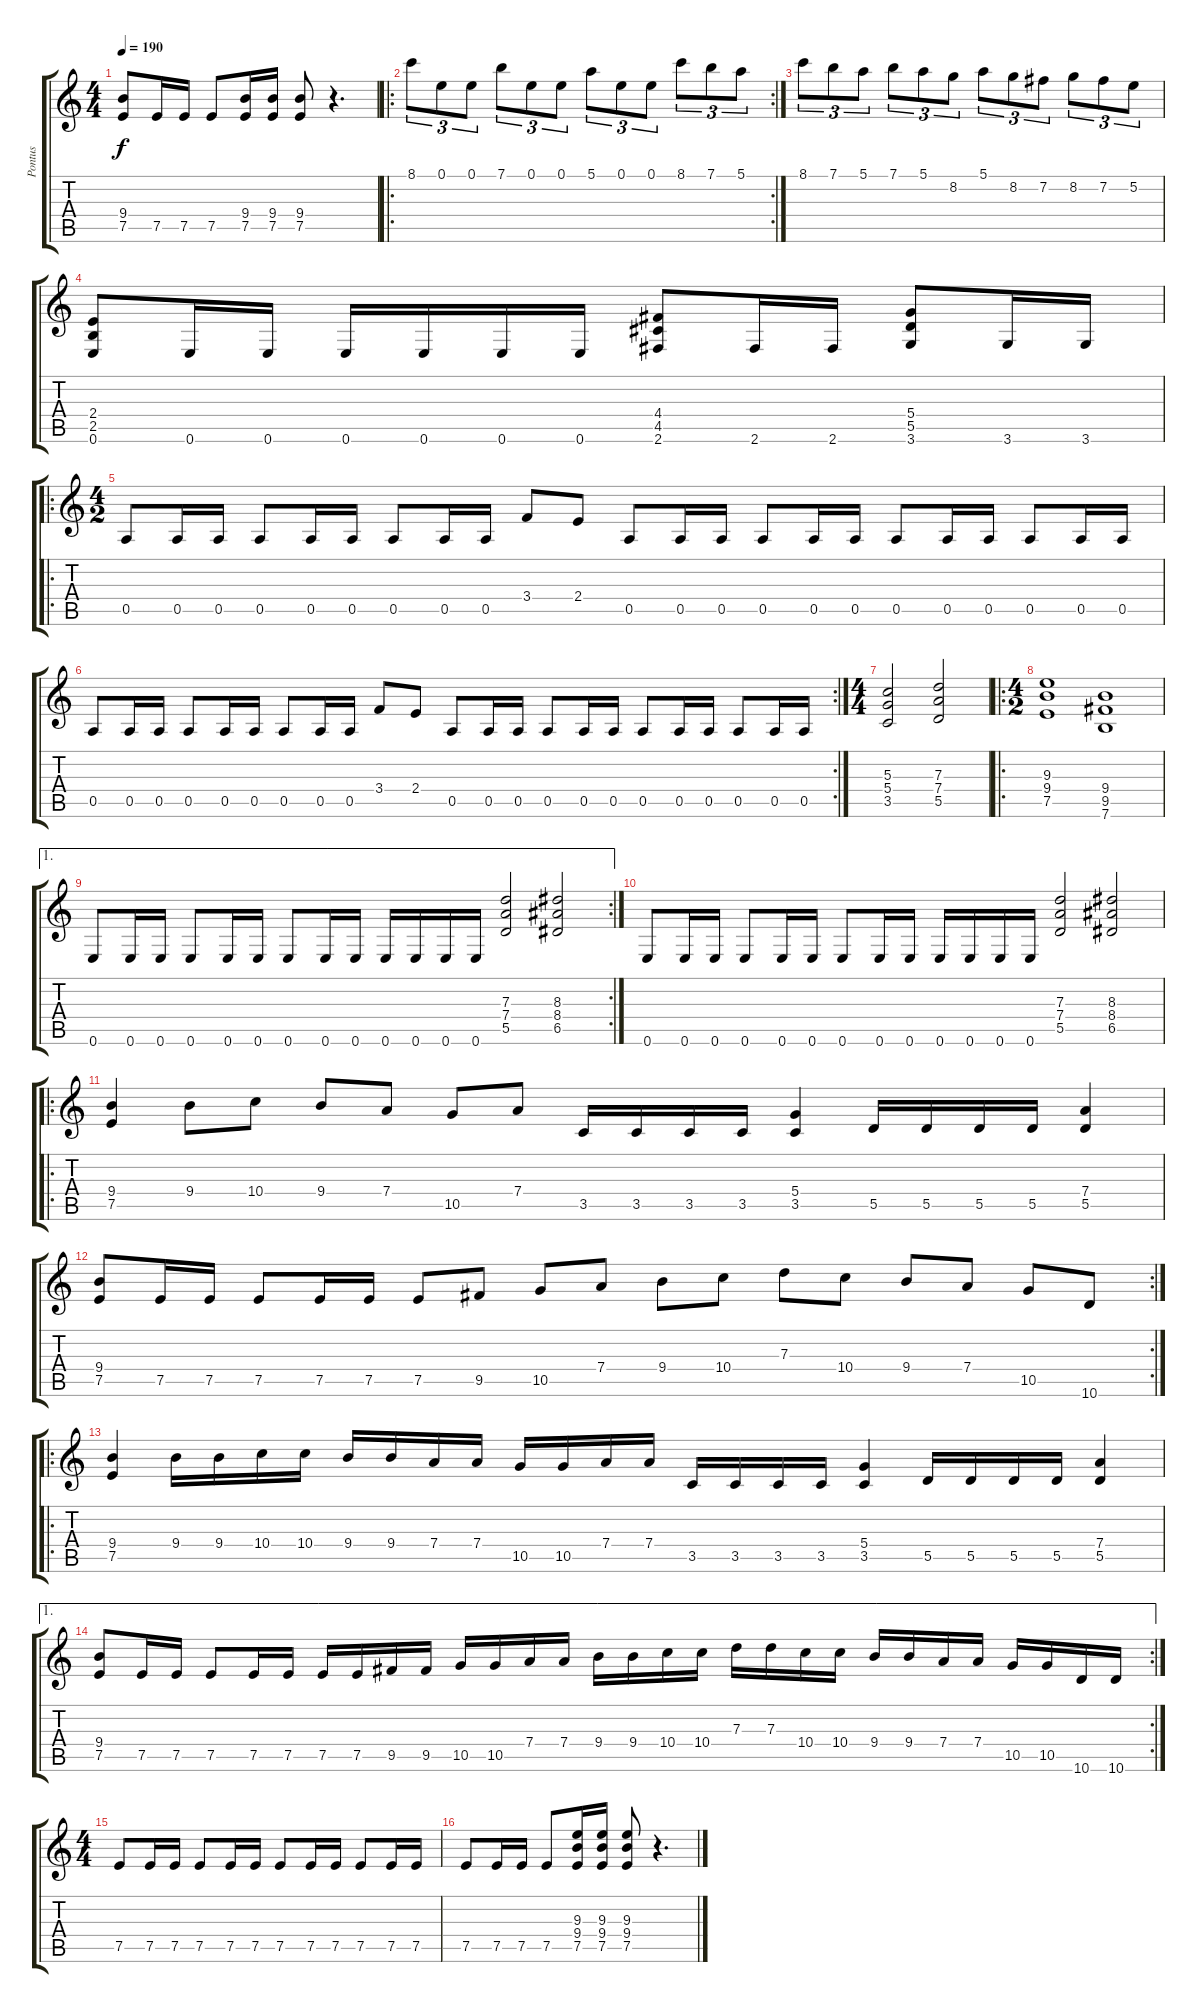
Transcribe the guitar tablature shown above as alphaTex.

\track ("Pontus" "Pontus") {instrument distortionguitar}
\staff {score tabs}
\tuning (E4 B3 G3 D3 A2 E2) {hide}
\ts (4 4)
\tempo 190
\clef g2
\ks c
(9.4 7.5).8{dy f} 7.5.16 7.5.16 7.5.8 (9.4 7.5).16 (9.4 7.5).16 (9.4 7.5).8 r.4{d} |
\ro
\rc 2
8.1.8{tu (3 2)} 0.1.8{tu (3 2)} 0.1.8{tu (3 2)} 7.1.8{tu (3 2)} 0.1.8{tu (3 2)} 0.1.8{tu (3 2)} 5.1.8{tu (3 2)} 0.1.8{tu (3 2)} 0.1.8{tu (3 2)} 8.1.8{tu (3 2)} 7.1.8{tu (3 2)} 5.1.8{tu (3 2)} |
8.1.8{tu (3 2)} 7.1.8{tu (3 2)} 5.1.8{tu (3 2)} 7.1.8{tu (3 2)} 5.1.8{tu (3 2)} 8.2.8{tu (3 2)} 5.1.8{tu (3 2)} 8.2.8{tu (3 2)} 7.2.8{tu (3 2)} 8.2.8{tu (3 2)} 7.2.8{tu (3 2)} 5.2.8{tu (3 2)} |
(2.4 2.5 0.6).8 0.6.16 0.6.16 0.6.16 0.6.16 0.6.16 0.6.16 (4.4 4.5 2.6).8 2.6.16 2.6.16 (5.4 5.5 3.6).8 3.6.16 3.6.16 |
\ro
\ts (4 2)
0.5.8 0.5.16 0.5.16 0.5.8 0.5.16 0.5.16 0.5.8 0.5.16 0.5.16 3.4.8 2.4.8 0.5.8 0.5.16 0.5.16 0.5.8 0.5.16 0.5.16 0.5.8 0.5.16 0.5.16 0.5.8 0.5.16 0.5.16 |
\rc 2
0.5.8 0.5.16 0.5.16 0.5.8 0.5.16 0.5.16 0.5.8 0.5.16 0.5.16 3.4.8 2.4.8 0.5.8 0.5.16 0.5.16 0.5.8 0.5.16 0.5.16 0.5.8 0.5.16 0.5.16 0.5.8 0.5.16 0.5.16 |
\ts (4 4)
(5.3 5.4 3.5).2 (7.3 7.4 5.5).2 |
\ro
\ts (4 2)
(9.3 9.4 7.5).1 (9.4 9.5 7.6).1 |
\ae 1
\rc 2
0.6.8 0.6.16 0.6.16 0.6.8 0.6.16 0.6.16 0.6.8 0.6.16 0.6.16 0.6.16 0.6.16 0.6.16 0.6.16 (7.3 7.4 5.5).2 (8.3 8.4 6.5).2 |
0.6.8 0.6.16 0.6.16 0.6.8 0.6.16 0.6.16 0.6.8 0.6.16 0.6.16 0.6.16 0.6.16 0.6.16 0.6.16 (7.3 7.4 5.5).2 (8.3 8.4 6.5).2 |
\ro
(9.4 7.5).4 9.4.8 10.4.8 9.4.8 7.4.8 10.5.8 7.4.8 3.5.16 3.5.16 3.5.16 3.5.16 (5.4 3.5).4 5.5.16 5.5.16 5.5.16 5.5.16 (7.4 5.5).4 |
\rc 2
(9.4 7.5).8 7.5.16 7.5.16 7.5.8 7.5.16 7.5.16 7.5.8 9.5.8 10.5.8 7.4.8 9.4.8 10.4.8 7.3.8 10.4.8 9.4.8 7.4.8 10.5.8 10.6.8 |
\ro
(9.4 7.5).4 9.4.16 9.4.16 10.4.16 10.4.16 9.4.16 9.4.16 7.4.16 7.4.16 10.5.16 10.5.16 7.4.16 7.4.16 3.5.16 3.5.16 3.5.16 3.5.16 (5.4 3.5).4 5.5.16 5.5.16 5.5.16 5.5.16 (7.4 5.5).4 |
\ae 1
\rc 2
(9.4 7.5).8 7.5.16 7.5.16 7.5.8 7.5.16 7.5.16 7.5.16 7.5.16 9.5.16 9.5.16 10.5.16 10.5.16 7.4.16 7.4.16 9.4.16 9.4.16 10.4.16 10.4.16 7.3.16 7.3.16 10.4.16 10.4.16 9.4.16 9.4.16 7.4.16 7.4.16 10.5.16 10.5.16 10.6.16 10.6.16 |
\ts (4 4)
7.5.8 7.5.16 7.5.16 7.5.8 7.5.16 7.5.16 7.5.8 7.5.16 7.5.16 7.5.8 7.5.16 7.5.16 |
7.5.8 7.5.16 7.5.16 7.5.8 (9.3 9.4 7.5).16 (9.3 9.4 7.5).16 (9.3 9.4 7.5).8 r.4{d}
